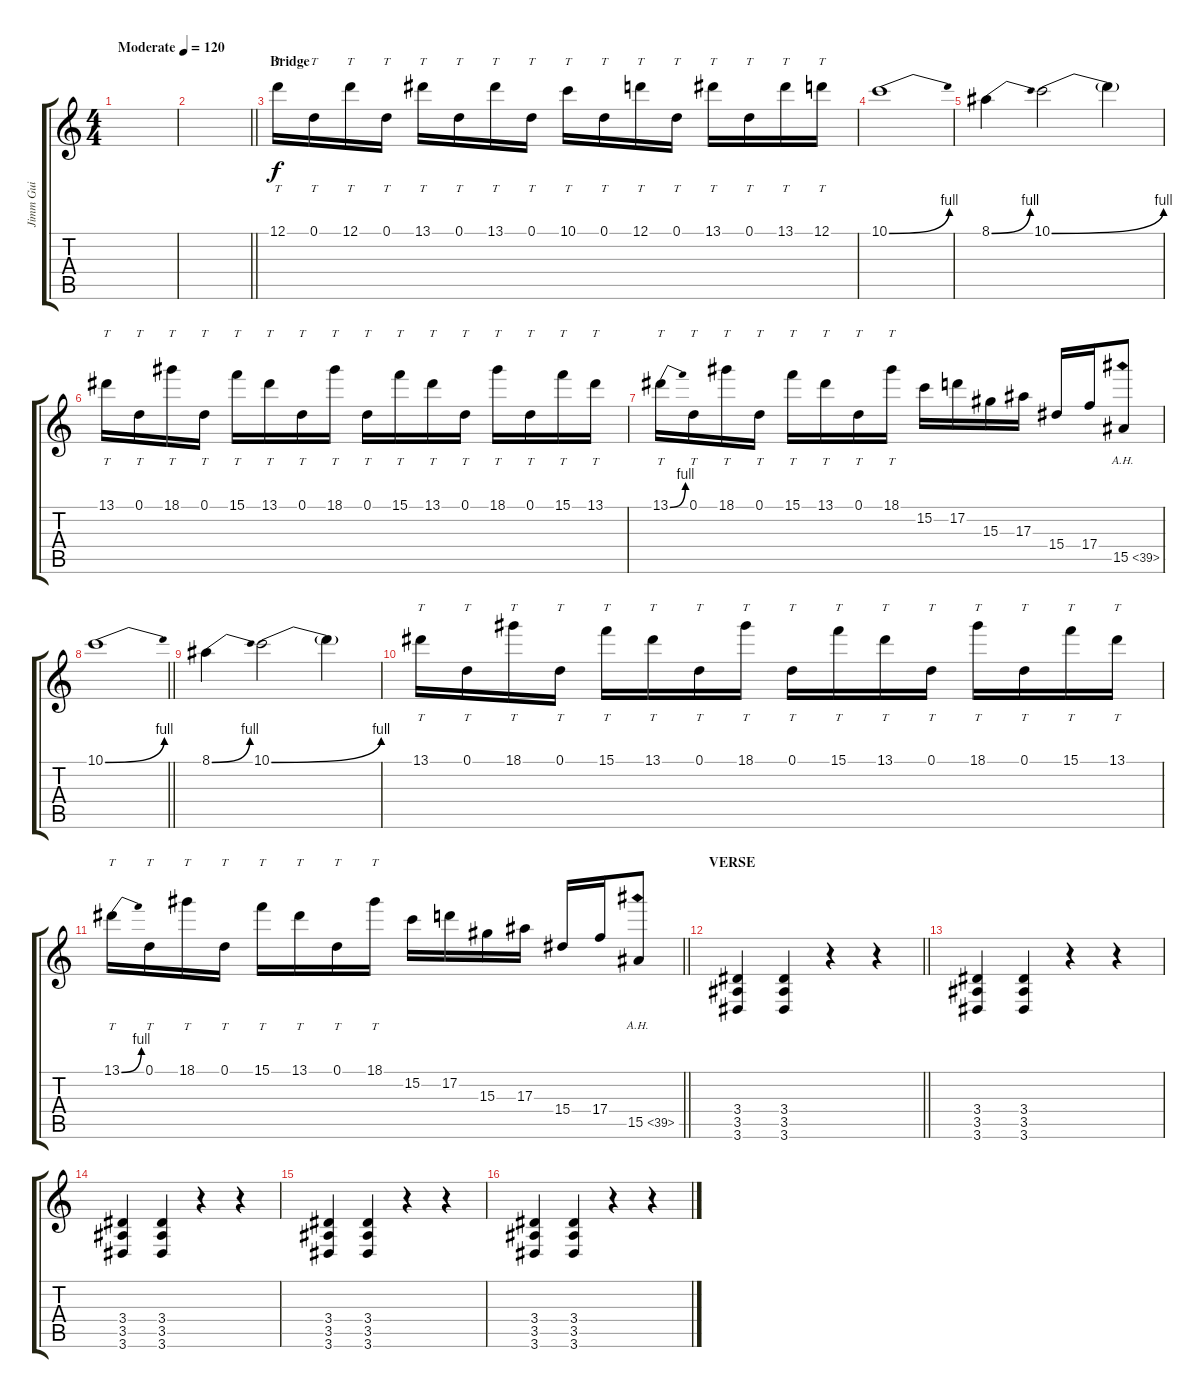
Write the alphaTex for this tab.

\track ("Jimm Gui" "Jimm Gui") {instrument overdrivenguitar}
\staff {score tabs}
\tuning (D4 A3 F3 C3 G2 C2) {hide}
\ts (4 4)
\tempo (120 "Moderate")
\clef g2
\ks c
|
\barLineRight lightlight
|
\section ("" "Bridge")
12.1.16{tt} 0.1.16{tt} 12.1.16{tt} 0.1.16{tt} 13.1.16{tt} 0.1.16{tt} 13.1.16{tt} 0.1.16{tt} 10.1.16{tt} 0.1.16{tt} 12.1.16{tt} 0.1.16{tt} 13.1.16{tt} 0.1.16{tt} 13.1.16{tt} 12.1.16{tt} |
10.1{be (bend 0 0 60 4)}.1 |
8.1{be (bend 0 0 60 4)}.4 10.1{be (bend 0 0 60 4)}.2 10.1{t}.4 |
13.1.16{tt} 0.1.16{tt} 18.1.16{tt} 0.1.16{tt} 15.1.16{tt} 13.1.16{tt} 0.1.16{tt} 18.1.16{tt} 0.1.16{tt} 15.1.16{tt} 13.1.16{tt} 0.1.16{tt} 18.1.16{tt} 0.1.16{tt} 15.1.16{tt} 13.1.16{tt} |
13.1{be (bend 0 0 60 4)}.16{tt} 0.1.16{tt} 18.1.16{tt} 0.1.16{tt} 15.1.16{tt} 13.1.16{tt} 0.1.16{tt} 18.1.16{tt} 15.2.16 17.2.16 15.3.16 17.3.16 15.4.16 17.4.16 15.5{ah 24}.8 |
\barLineRight lightlight
10.1{be (bend 0 0 60 4)}.1 |
8.1{be (bend 0 0 60 4)}.4 10.1{be (bend 0 0 60 4)}.2 10.1{t}.4 |
13.1.16{tt} 0.1.16{tt} 18.1.16{tt} 0.1.16{tt} 15.1.16{tt} 13.1.16{tt} 0.1.16{tt} 18.1.16{tt} 0.1.16{tt} 15.1.16{tt} 13.1.16{tt} 0.1.16{tt} 18.1.16{tt} 0.1.16{tt} 15.1.16{tt} 13.1.16{tt} |
\barLineRight lightlight
13.1{be (bend 0 0 60 4)}.16{tt} 0.1.16{tt} 18.1.16{tt} 0.1.16{tt} 15.1.16{tt} 13.1.16{tt} 0.1.16{tt} 18.1.16{tt} 15.2.16 17.2.16 15.3.16 17.3.16 15.4.16 17.4.16 15.5{ah 24}.8 |
\section ("" "VERSE")
\barLineRight lightlight
(3.4 3.5 3.6).4 (3.4 3.5 3.6).4 r.4 r.4 |
(3.4 3.5 3.6).4 (3.4 3.5 3.6).4 r.4 r.4 |
(3.4 3.5 3.6).4 (3.4 3.5 3.6).4 r.4 r.4 |
(3.4 3.5 3.6).4 (3.4 3.5 3.6).4 r.4 r.4 |
(3.4 3.5 3.6).4 (3.4 3.5 3.6).4 r.4 r.4
